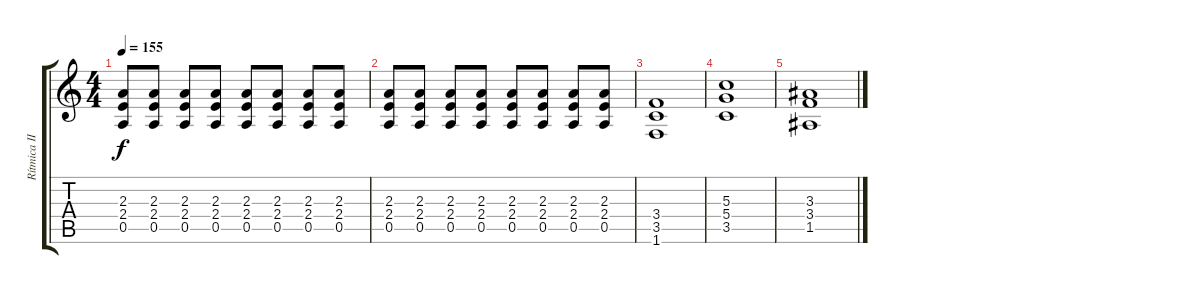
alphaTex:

\track ("Rítmica II" "Rítmica II") {instrument distortionguitar}
\staff {score tabs}
\tuning (E4 B3 G3 D3 A2 E2) {hide}
\ts (4 4)
\tempo 155
\clef g2
\ks c
(2.3 2.4 0.5).8{dy f} (2.3 2.4 0.5).8 (2.3 2.4 0.5).8 (2.3 2.4 0.5).8 (2.3 2.4 0.5).8 (2.3 2.4 0.5).8 (2.3 2.4 0.5).8 (2.3 2.4 0.5).8 |
(2.3 2.4 0.5).8 (2.3 2.4 0.5).8 (2.3 2.4 0.5).8 (2.3 2.4 0.5).8 (2.3 2.4 0.5).8 (2.3 2.4 0.5).8 (2.3 2.4 0.5).8 (2.3 2.4 0.5).8 |
(3.4 3.5 1.6).1 |
(5.3 5.4 3.5).1 |
(3.3 3.4 1.5).1
